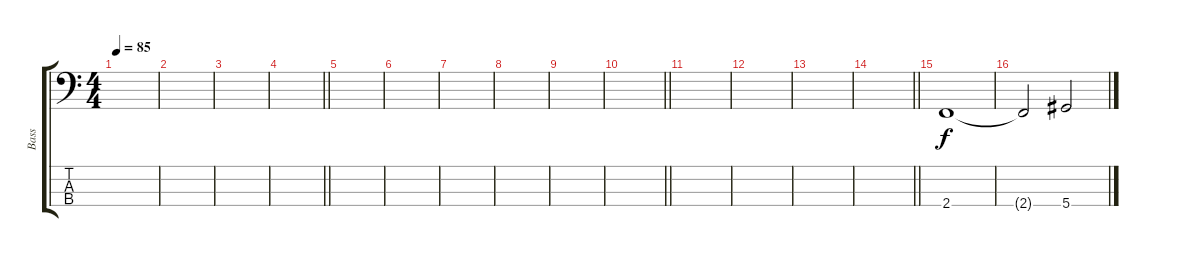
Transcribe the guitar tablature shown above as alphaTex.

\track ("Bass" "Bass") {instrument electricbassfinger}
\staff {score tabs}
\tuning (Gb2 Db2 Ab1 Eb1) {hide}
\ts (4 4)
\tempo 85
\clef f4
\ks c
|
|
|
\barLineRight lightlight
|
\section ("" "")
|
|
|
|
|
\barLineRight lightlight
|
\section ("" "")
|
|
|
\barLineRight lightlight
|
\section ("" "")
2.4.1 |
2.4{t}.2 5.4.2
